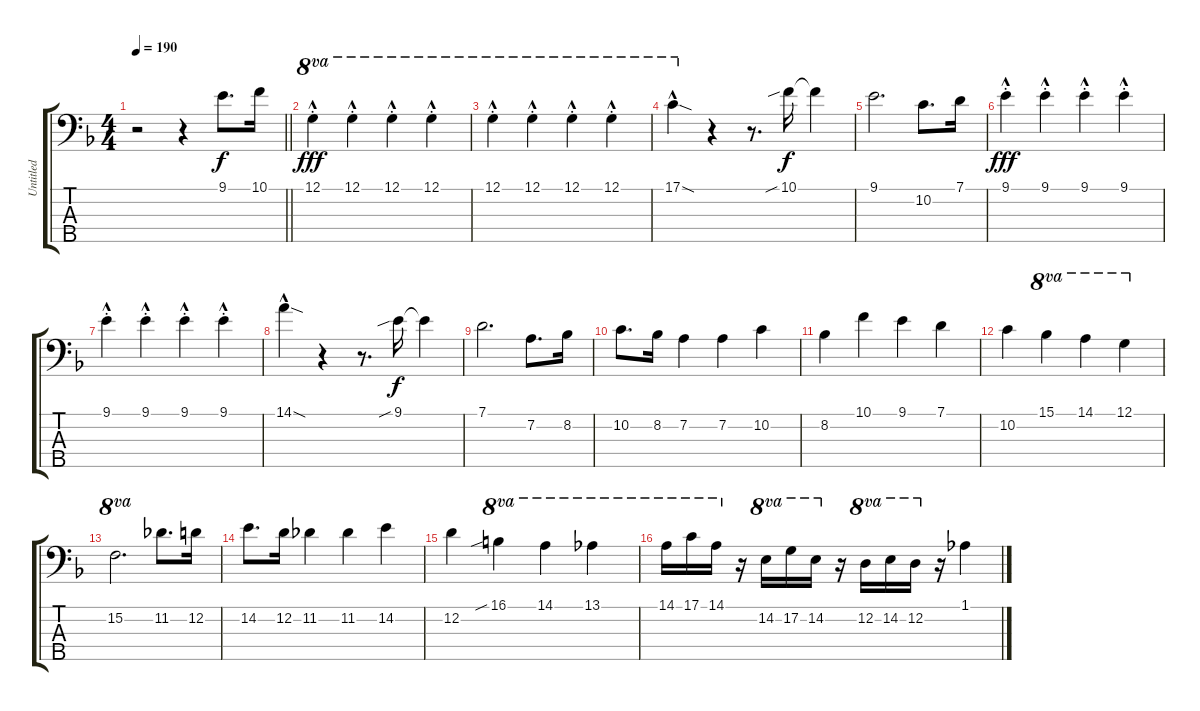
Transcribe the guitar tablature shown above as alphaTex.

\track ("Untitled" "Untitled") {instrument electricbassfinger}
\staff {score tabs}
\tuning (G2 D2 A1 E1 B0) {hide}
\ts (4 4)
\tempo 190
\clef f4
\barLineRight lightlight
\ks f
r.2{dy f} r.4 9.1.8{d} 10.1.16 |
12.1{hac st}.4{ot 8va dy fff} 12.1{hac st}.4{ot 8va} 12.1{hac st}.4{ot 8va} 12.1{hac st}.4{ot 8va} |
12.1{hac st}.4{ot 8va} 12.1{hac st}.4{ot 8va} 12.1{hac st}.4{ot 8va} 12.1{hac st}.4{ot 8va} |
17.1{sod hac}.4{ot 8va} r.4 r.8{d} 10.1{sib}.16{dy f} 10.1{t}.4 |
9.1.2{d} 10.2.8{d} 7.1.16 |
9.1{hac st}.4{dy fff} 9.1{hac st}.4 9.1{hac st}.4 9.1{hac st}.4 |
9.1{hac st}.4 9.1{hac st}.4 9.1{hac st}.4 9.1{hac st}.4 |
14.1{sod hac}.4 r.4 r.8{d} 9.1{sib}.16{dy f} 9.1{t}.4 |
7.1.2{d} 7.2.8{d} 8.2.16 |
10.2.8{d} 8.2.16 7.2.4 7.2.4 10.2.4 |
8.2.4 10.1.4 9.1.4 7.1.4 |
10.2.4 15.1.4{ot 8va} 14.1.4{ot 8va} 12.1.4{ot 8va} |
15.2.2{d ot 8va} 11.2.8{d} 12.2.16 |
14.2.8{d} 12.2.16 11.2.4 11.2.4 14.2.4 |
12.2.4 16.1{sib}.4{ot 8va} 14.1.4{ot 8va} 13.1.4{ot 8va} |
14.1.16{ot 8va} 17.1.16{ot 8va} 14.1.16{ot 8va} r.16 14.2.16{ot 8va} 17.2.16{ot 8va} 14.2.16{ot 8va} r.16 12.2.16{ot 8va} 14.2.16{ot 8va} 12.2.16{ot 8va} r.16 1.1{ss}.4
